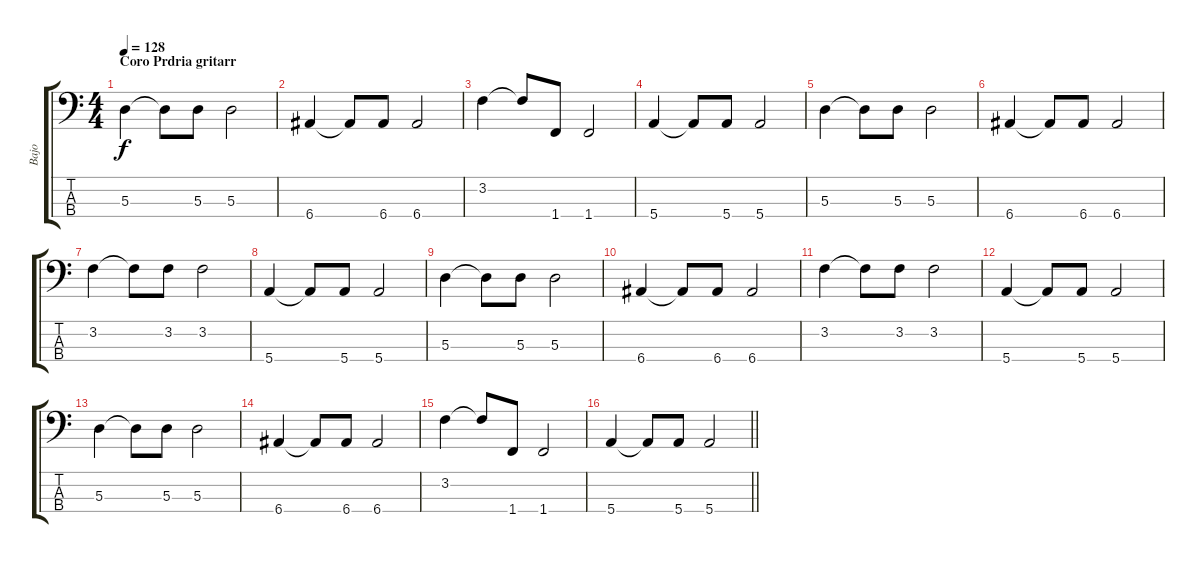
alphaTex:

\track ("Bajo" "Bajo") {instrument electricbassfinger}
\staff {score tabs}
\tuning (G2 D2 A1 E1) {hide}
\ts (4 4)
\section ("" "Coro Prdria gritarr")
\tempo 128
\clef f4
\ks c
5.3.4{dy f} 5.3{t}.8 5.3.8 5.3.2 |
6.4.4 6.4{t}.8 6.4.8 6.4.2 |
3.2.4 3.2{t}.8 1.4.8 1.4.2 |
5.4.4 5.4{t}.8 5.4.8 5.4.2 |
5.3.4 5.3{t}.8 5.3.8 5.3.2 |
6.4.4 6.4{t}.8 6.4.8 6.4.2 |
3.2.4 3.2{t}.8 3.2.8 3.2.2 |
5.4.4 5.4{t}.8 5.4.8 5.4.2 |
5.3.4 5.3{t}.8 5.3.8 5.3.2 |
6.4.4 6.4{t}.8 6.4.8 6.4.2 |
3.2.4 3.2{t}.8 3.2.8 3.2.2 |
5.4.4 5.4{t}.8 5.4.8 5.4.2 |
5.3.4 5.3{t}.8 5.3.8 5.3.2 |
6.4.4 6.4{t}.8 6.4.8 6.4.2 |
3.2.4 3.2{t}.8 1.4.8 1.4.2 |
\barLineRight lightlight
5.4.4 5.4{t}.8 5.4.8 5.4.2
